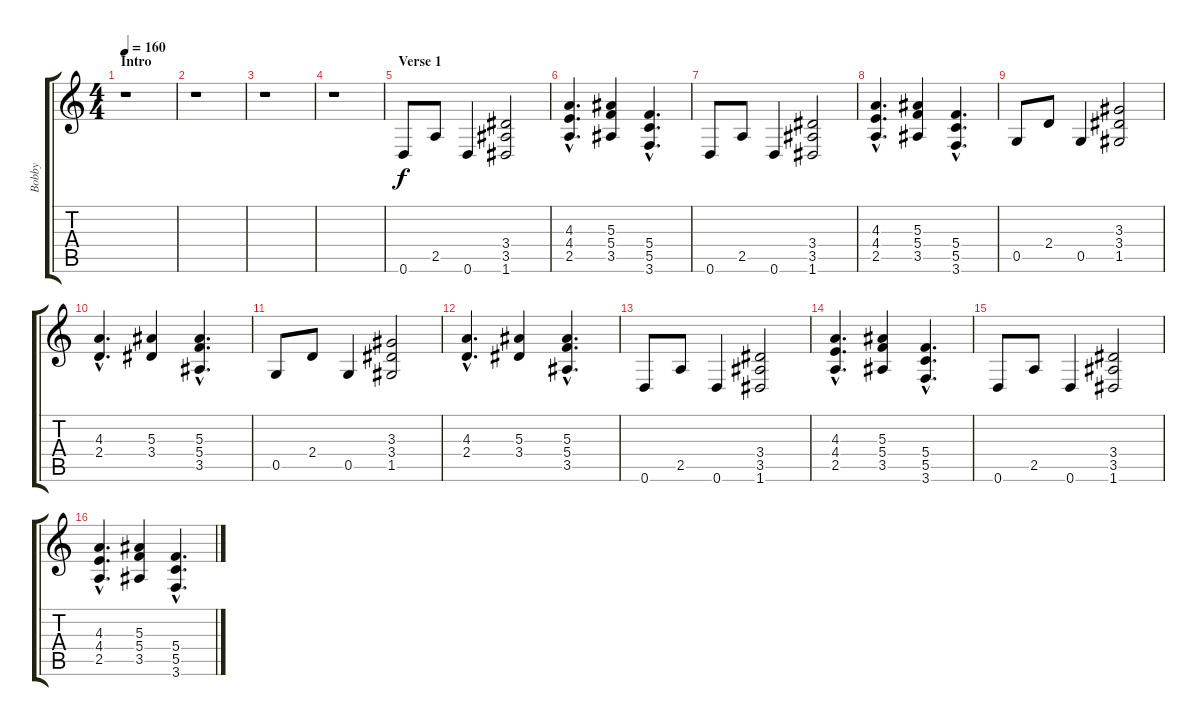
\track ("Bobby" "Bobby") {instrument distortionguitar}
\staff {score tabs}
\tuning (D4 A3 F3 C3 G2 D2) {hide}
\ts (4 4)
\section ("" "Intro")
\tempo 160
\clef g2
\ks c
r.1{dy f instrument distortionguitar} |
r.1 |
r.1 |
r.1 |
\section ("" "Verse 1")
0.6.8 2.5.8 0.6.4 (3.4 3.5 1.6).2 |
(4.3{hac} 4.4{hac} 2.5{hac}).4{d} (5.3 5.4 3.5).4 (5.4{hac} 5.5{hac} 3.6{hac}).4{d} |
0.6.8 2.5.8 0.6.4 (3.4 3.5 1.6).2 |
(4.3{hac} 4.4{hac} 2.5{hac}).4{d} (5.3 5.4 3.5).4 (5.4{hac} 5.5{hac} 3.6{hac}).4{d} |
0.5.8 2.4.8 0.5.4 (3.3 3.4 1.5).2 |
(4.3{hac} 2.4{hac}).4{d} (5.3 3.4).4 (5.3{hac} 5.4{hac} 3.5{hac}).4{d} |
0.5.8 2.4.8 0.5.4 (3.3 3.4 1.5).2 |
(4.3{hac} 2.4{hac}).4{d} (5.3 3.4).4 (5.3{hac} 5.4{hac} 3.5{hac}).4{d} |
0.6.8 2.5.8 0.6.4 (3.4 3.5 1.6).2 |
(4.3{hac} 4.4{hac} 2.5{hac}).4{d} (5.3 5.4 3.5).4 (5.4{hac} 5.5{hac} 3.6{hac}).4{d} |
0.6.8 2.5.8 0.6.4 (3.4 3.5 1.6).2 |
(4.3{hac} 4.4{hac} 2.5{hac}).4{d} (5.3 5.4 3.5).4 (5.4{hac} 5.5{hac} 3.6{hac}).4{d}
